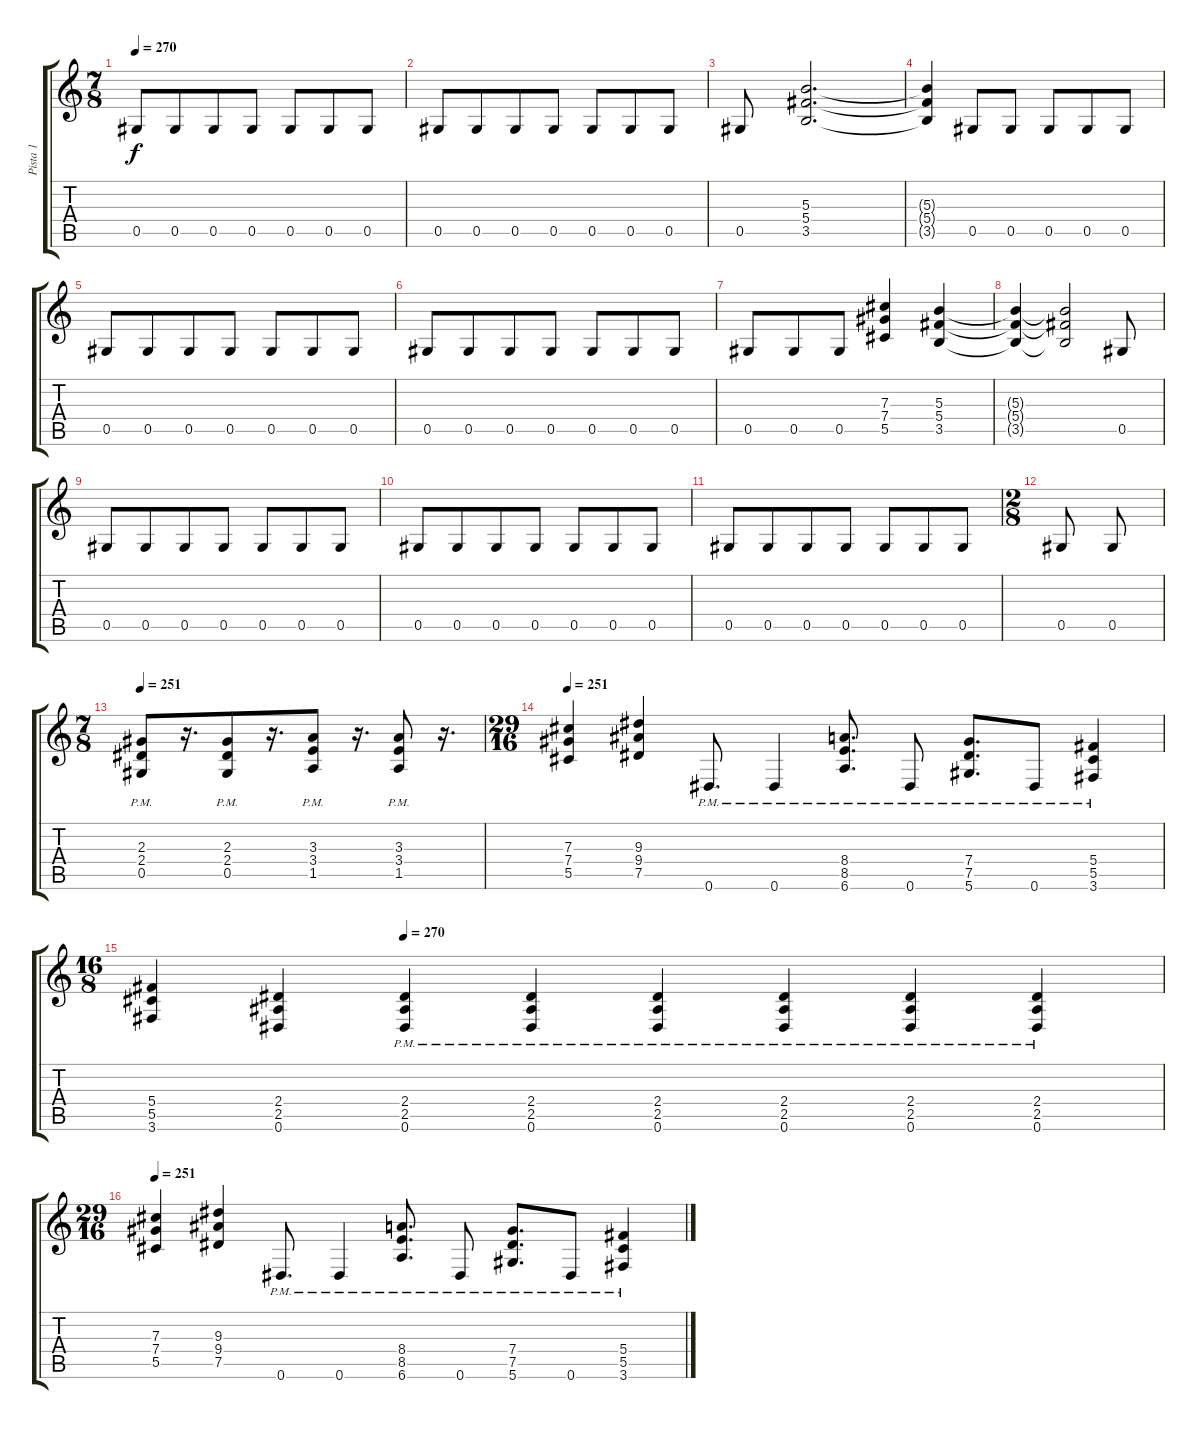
\track ("Pista 1" "Pista 1") {instrument distortionguitar}
\staff {score tabs}
\tuning (Eb4 Bb3 Gb3 Db3 Ab2 Eb2) {hide}
\ts (7 8)
\tempo 270
\clef g2
\ks c
0.5.8{dy f} 0.5.8 0.5.8 0.5.8 0.5.8 0.5.8 0.5.8 |
0.5.8 0.5.8 0.5.8 0.5.8 0.5.8 0.5.8 0.5.8 |
0.5.8 (5.3 5.4 3.5).2{d} |
(5.3{t} 5.4{t} 3.5{t}).4 0.5.8 0.5.8 0.5.8 0.5.8 0.5.8 |
0.5.8 0.5.8 0.5.8 0.5.8 0.5.8 0.5.8 0.5.8 |
0.5.8 0.5.8 0.5.8 0.5.8 0.5.8 0.5.8 0.5.8 |
0.5.8 0.5.8 0.5.8 (7.3 7.4 5.5).4 (5.3 5.4 3.5).4 |
(5.3{t} 5.4{t} 3.5{t}).4 (5.3{t} 5.4{t} 3.5{t}).2 0.5.8 |
0.5.8 0.5.8 0.5.8 0.5.8 0.5.8 0.5.8 0.5.8 |
0.5.8 0.5.8 0.5.8 0.5.8 0.5.8 0.5.8 0.5.8 |
0.5.8 0.5.8 0.5.8 0.5.8 0.5.8 0.5.8 0.5.8 |
\ts (2 8)
0.5.8 0.5.8 |
\ts (7 8)
\tempo 251
(2.3{pm} 2.4{pm} 0.5{pm}).8 r.16{d} (2.3{pm} 2.4{pm} 0.5{pm}).8 r.16{d} (3.3{pm} 3.4{pm} 1.5{pm}).8 r.16{d} (3.3{pm} 3.4{pm} 1.5{pm}).8 r.16{d} |
\ts (29 16)
\tempo 251
(7.3 7.4 5.5).4 (9.3 9.4 7.5).4 0.6{pm}.8{d} 0.6{pm}.4 (8.4{pm} 8.5{pm} 6.6{pm}).8{d} 0.6{pm}.8 (7.4{pm} 7.5{pm} 5.6{pm}).8{d} 0.6{pm}.8 (5.4{pm} 5.5{pm} 3.6{pm}).4 |
\ts (16 8)
\tempo (270 0.25)
(5.4 5.5 3.6).4 (2.4 2.5 0.6).4 (2.4{pm} 2.5{pm} 0.6{pm}).4 (2.4{pm} 2.5{pm} 0.6{pm}).4 (2.4{pm} 2.5{pm} 0.6{pm}).4 (2.4{pm} 2.5{pm} 0.6{pm}).4 (2.4{pm} 2.5{pm} 0.6{pm}).4 (2.4{pm} 2.5{pm} 0.6{pm}).4 |
\ts (29 16)
\tempo 251
(7.3 7.4 5.5).4 (9.3 9.4 7.5).4 0.6{pm}.8{d} 0.6{pm}.4 (8.4{pm} 8.5{pm} 6.6{pm}).8{d} 0.6{pm}.8 (7.4{pm} 7.5{pm} 5.6{pm}).8{d} 0.6{pm}.8 (5.4{pm} 5.5{pm} 3.6{pm}).4
